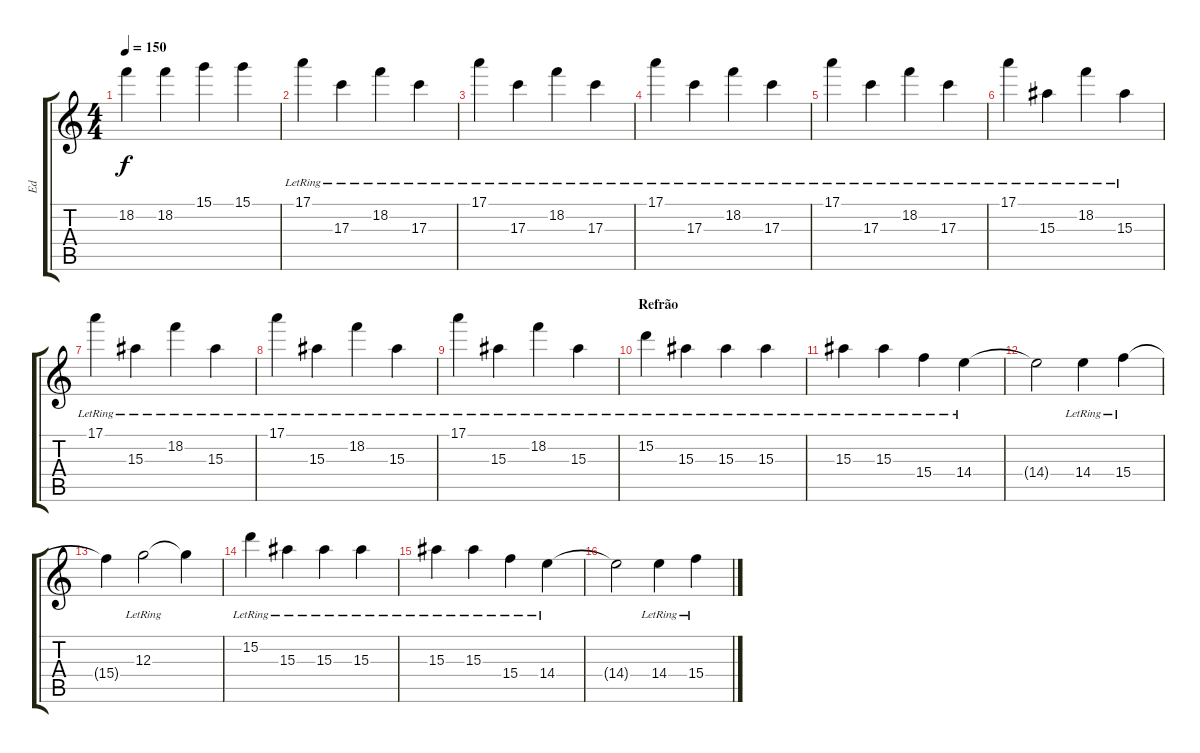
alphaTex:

\track ("Ed" "Ed") {instrument electricguitarjazz}
\staff {score tabs}
\tuning (E4 B3 G3 D3 A2 E2) {hide}
\ts (4 4)
\tempo 150
\clef g2
\ks c
18.2.4{dy f} 18.2.4 15.1.4 15.1.4 |
17.1{lr}.4 17.3{lr}.4 18.2{lr}.4 17.3{lr}.4 |
17.1{lr}.4 17.3{lr}.4 18.2{lr}.4 17.3{lr}.4 |
17.1{lr}.4 17.3{lr}.4 18.2{lr}.4 17.3{lr}.4 |
17.1{lr}.4 17.3{lr}.4 18.2{lr}.4 17.3{lr}.4 |
17.1{lr}.4 15.3{lr}.4 18.2{lr}.4 15.3{lr}.4 |
17.1{lr}.4 15.3{lr}.4 18.2{lr}.4 15.3{lr}.4 |
17.1{lr}.4 15.3{lr}.4 18.2{lr}.4 15.3{lr}.4 |
17.1{lr}.4 15.3{lr}.4 18.2{lr}.4 15.3{lr}.4 |
\section ("" "Refrão")
15.2{lr}.4 15.3{lr}.4 15.3{lr}.4 15.3{lr}.4 |
15.3{lr}.4 15.3{lr}.4 15.4{lr}.4 14.4{lr}.4 |
14.4{t}.2 14.4{lr}.4 15.4{lr}.4 |
15.4{t}.4 12.3{lr}.2 12.3{t}.4 |
15.2{lr}.4 15.3{lr}.4 15.3{lr}.4 15.3{lr}.4 |
15.3{lr}.4 15.3{lr}.4 15.4{lr}.4 14.4{lr}.4 |
14.4{t}.2 14.4{lr}.4 15.4{lr}.4
